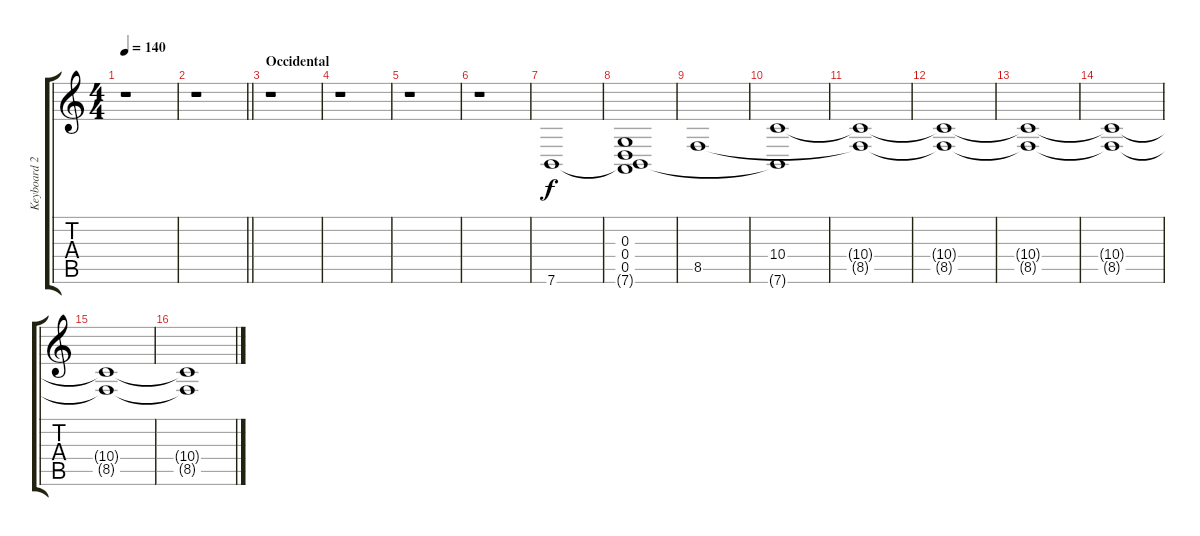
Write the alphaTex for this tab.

\track ("Keyboard 2" "Keyboard 2") {instrument drawbarorgan}
\staff {score tabs}
\tuning (E4 B3 G3 D3 A2 E2) {hide}
\ts (4 4)
\tempo 140
\clef g2
\ks c
r.1{dy f} |
\barLineRight lightlight
r.1 |
\section ("" "Occidental")
r.1 |
r.1 |
r.1 |
r.1 |
7.6.1 |
(0.3 0.4 0.5 7.6{t}).1 |
8.5.1 |
(10.4 7.6{t}).1 |
(10.4{t} 8.5{t}).1 |
(10.4{t} 8.5{t}).1 |
(10.4{t} 8.5{t}).1 |
(10.4{t} 8.5{t}).1 |
(10.4{t} 8.5{t}).1 |
(10.4{t} 8.5{t}).1
